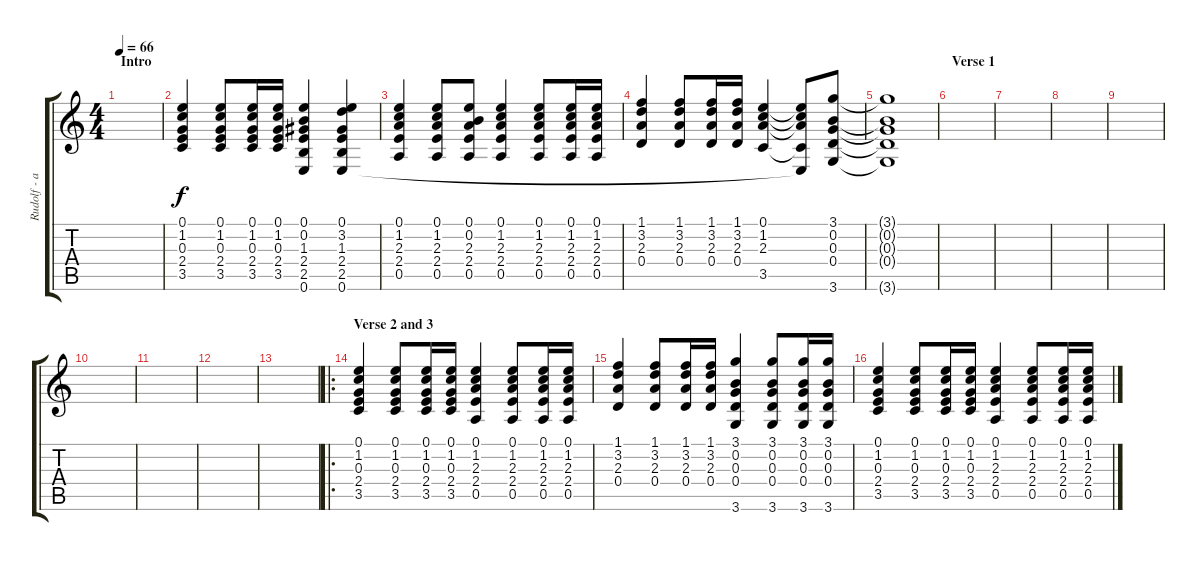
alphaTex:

\track ("Rudolf - akkustik" "Rudolf - a") {instrument acousticguitarsteel}
\staff {score tabs}
\tuning (E4 B3 G3 D3 A2 E2) {hide}
\ts (4 4)
\section ("" "Intro")
\tempo 66
\clef g2
\ks c
|
(0.1 1.2 0.3 2.4 3.5).4 (0.1 1.2 0.3 2.4 3.5).8 (0.1 1.2 0.3 2.4 3.5).16 (0.1 1.2 0.3 2.4 3.5).16 (0.1 0.2 1.3 2.4 2.5 0.6).4 (0.1 3.2 1.3 2.4 2.5 0.6).4 |
(0.1 1.2 2.3 2.4 0.5).4 (0.1 1.2 2.3 2.4 0.5).8 (0.1 0.2 2.3 2.4 0.5).8 (0.1 1.2 2.3 2.4 0.5).4 (0.1 1.2 2.3 2.4 0.5).8 (0.1 1.2 2.3 2.4 0.5).16 (0.1 1.2 2.3 2.4 0.5).16 |
(1.1 3.2 2.3 0.4).4 (1.1 3.2 2.3 0.4).8 (1.1 3.2 2.3 0.4).16 (1.1 3.2 2.3 0.4).16 (0.1 1.2 2.3 3.5).4 (0.1{t} 1.2{t} 2.3{t} 3.5{t} 0.6{t}).8 (3.1 0.2 0.3 0.4 3.6).8 |
(3.1{t} 0.2{t} 0.3{t} 0.4{t} 3.6{t}).1 |
\section ("" "Verse 1")
|
|
|
|
|
|
|
|
\ro
\section ("" "Verse 2 and 3")
(0.1 1.2 0.3 2.4 3.5).4 (0.1 1.2 0.3 2.4 3.5).8 (0.1 1.2 0.3 2.4 3.5).16 (0.1 1.2 0.3 2.4 3.5).16 (0.1 1.2 2.3 2.4 0.5).4 (0.1 1.2 2.3 2.4 0.5).8 (0.1 1.2 2.3 2.4 0.5).16 (0.1 1.2 2.3 2.4 0.5).16 |
(1.1 3.2 2.3 0.4).4 (1.1 3.2 2.3 0.4).8 (1.1 3.2 2.3 0.4).16 (1.1 3.2 2.3 0.4).16 (3.1 0.2 0.3 0.4 3.6).4 (3.1 0.2 0.3 0.4 3.6).8 (3.1 0.2 0.3 0.4 3.6).16 (3.1 0.2 0.3 0.4 3.6).16 |
(0.1 1.2 0.3 2.4 3.5).4 (0.1 1.2 0.3 2.4 3.5).8 (0.1 1.2 0.3 2.4 3.5).16 (0.1 1.2 0.3 2.4 3.5).16 (0.1 1.2 2.3 2.4 0.5).4 (0.1 1.2 2.3 2.4 0.5).8 (0.1 1.2 2.3 2.4 0.5).16 (0.1 1.2 2.3 2.4 0.5).16
